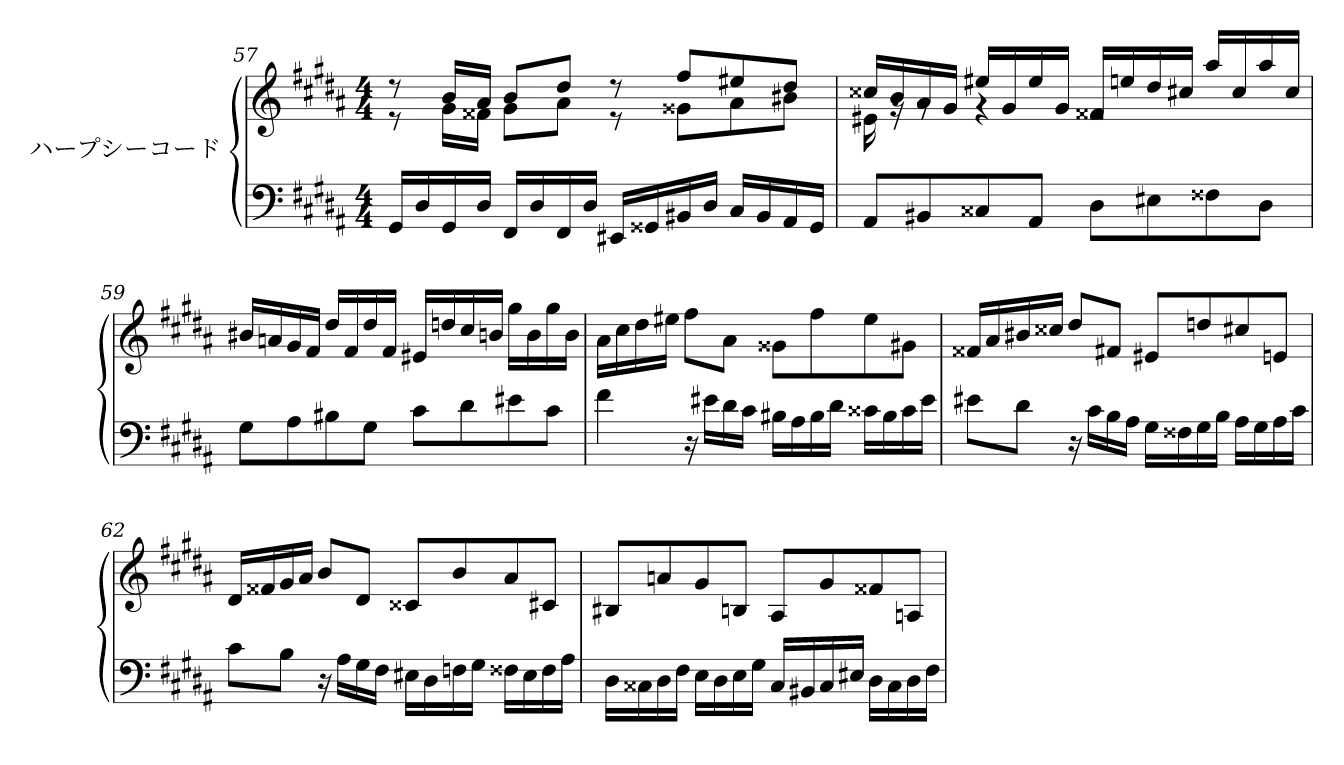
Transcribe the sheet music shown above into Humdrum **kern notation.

**kern	**kern
*part1	*part1
*staff2	*staff1
*I"ハープシーコード	*
!!LO:LB:g=z
*clefF4	*clefG2
*k[f#c#g#d#a#]	*k[f#c#g#d#a#]
*M4/4	*M4/4
=57	=57
*	*^
16GG#/LL	8rdd	8r
16D#/	.	.
16GG#/	16b/LL	16g#\LL
16D#/JJ	16a#/JJ	16f##X\JJ
16FF#/LL	8b/L	8g#\L
16D#/	.	.
16FF#/	8dd#/J	8a#\J
16D#/JJ	.	.
16EE#X/LL	8rdd	8r
16GG##X/	.	.
16BB#X/	8ff#/L	8g##X\L
16D#/JJ	.	.
16C#/LL	8ee#X/	8a#\
16BB#/	.	.
16AA#/	8dd#/J	8b#X\J
16GG##/JJ	.	.
=58	=58	=58
8AA#/L	16cc##X/LL	16e#X\
.	16b/	16rg
8BB#X/	16a#/	8rg
.	16g#/JJ	.
8C##X/	16ee#X/LL	4rg
.	16g#/	.
8AA#/J	16ee#/	.
.	16g#/JJ	.
8D#\L	16f##X/LL	2re
.	16een/	.
8E#X\	16dd#/	.
.	16cc#X/JJ	.
8F##X\	16aa#/LL	.
.	16cc#/	.
8D#\J	16aa#/	.
.	16cc#/JJ	.
*	*v	*v
!!LO:PB:g=z
=59	=59
8G#\L	16b#X/LL
.	16an/
8A#\	16g#/
.	16f#/JJ
8B#X\	16dd#/LL
.	16f#/
8G#\J	16dd#/
.	16f#/JJ
8c#\L	16e#X/LL
.	16ddn/
8d#\	16cc#/
.	16bn/JJ
8e#X\	16gg#\LL
.	16b\
8c#\J	16gg#\
.	16b\JJ
=60	=60
4f#\	16a#\LL
.	16cc#\
.	16dd#\
.	16ee#X\JJ
16r	8ff#\L
16e#X\LL	.
16d#\	8a#\J
16c#\JJ	.
16B#X\LL	8g##X\L
16A#\	.
16B#\	8ff#\
16d#\JJ	.
16c##X\LL	8ee#\
16B#\	.
16c##\	8g#X\J
16e#\JJ	.
!!LO:LB:g=z
=61	=61
8e#X\L	16f##X/LL
.	16a#/
8d#\J	16b#X/
.	16cc##X/JJ
16r	8dd#/L
16c#\LL	.
16B\	8f#X/J
16A#\JJ	.
16G#\LL	8e#X/L
16F##X\	.
16G#\	8ddn/
16B\JJ	.
16A#\LL	8cc#X/
16G#\	.
16A#\	8en/J
16c#\JJ	.
=62	=62
8c#\L	16d#/LL
.	16f##X/
8B\J	16g#/
.	16a#/JJ
16r	8b/L
16A#\LL	.
16G#\	8d#/J
16F#\JJ	.
16E#X\LL	8c##X/L
16D#\	.
16Fn\	8b/
16G#\JJ	.
16F##X\LL	8a#/
16E#\	.
16F##\	8c#X/J
16A#\JJ	.
!!LO:LB:g=z
=63	=63
16D#\LL	8B#X/L
16C##X\	.
16D#\	8an/
16F#\JJ	.
16E\LL	8g#/
16D#\	.
16E\	8Bn/J
16G#\JJ	.
16C##/LL	8A#/L
16BB#X/	.
16C##/	8g#/
16E#X/JJ	.
16D#\LL	8f##X/
16C##\	.
16D#\	8An/J
16F#\JJ	.
=	=
*-	*-
